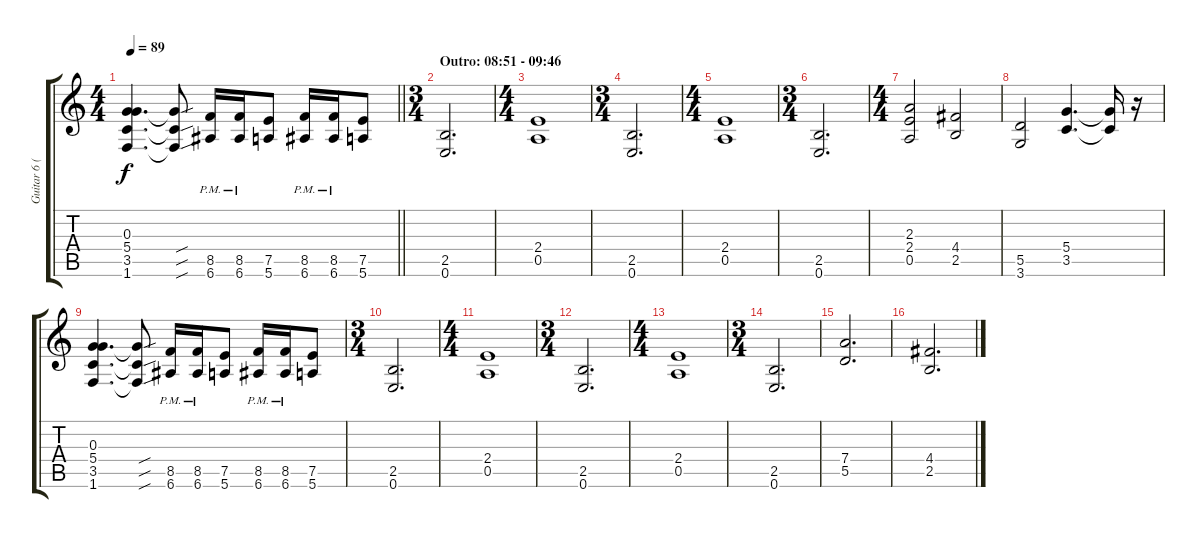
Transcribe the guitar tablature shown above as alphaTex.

\track ("Guitar 6 (Distortion)" "Guitar 6 (") {instrument distortionguitar}
\staff {score tabs}
\tuning (E4 B3 G3 D3 A2 E2) {hide}
\ts (4 4)
\tempo 89
\clef g2
\barLineRight lightlight
\ks c
(0.3 5.4 3.5 1.6).4{d dy f} (5.4{sou t} 3.5{sou t} 1.6{sou t}).8 (8.5{pm} 6.6{pm}).16 (8.5{pm} 6.6{pm}).16 (7.5 5.6).8 (8.5{pm} 6.6{pm}).16 (8.5{pm} 6.6{pm}).16 (7.5 5.6).8 |
\ts (3 4)
\section ("" "Outro: 08:51 - 09:46")
(2.5 0.6).2{d} |
\ts (4 4)
(2.4 0.5).1 |
\ts (3 4)
(2.5 0.6).2{d} |
\ts (4 4)
(2.4 0.5).1 |
\ts (3 4)
(2.5 0.6).2{d} |
\ts (4 4)
(2.3 2.4 0.5).2 (4.4 2.5).2 |
(5.5 3.6).2 (5.4 3.5).4{d} (5.4{t} 3.5{t}).16 r.16 |
(0.3 5.4 3.5 1.6).4{d} (5.4{sou t} 3.5{sou t} 1.6{sou t}).8 (8.5{pm} 6.6{pm}).16 (8.5{pm} 6.6{pm}).16 (7.5 5.6).8 (8.5{pm} 6.6{pm}).16 (8.5{pm} 6.6{pm}).16 (7.5 5.6).8 |
\ts (3 4)
(2.5 0.6).2{d} |
\ts (4 4)
(2.4 0.5).1 |
\ts (3 4)
(2.5 0.6).2{d} |
\ts (4 4)
(2.4 0.5).1 |
\ts (3 4)
(2.5 0.6).2{d} |
(7.4 5.5).2{d} |
(4.4 2.5).2{d}
